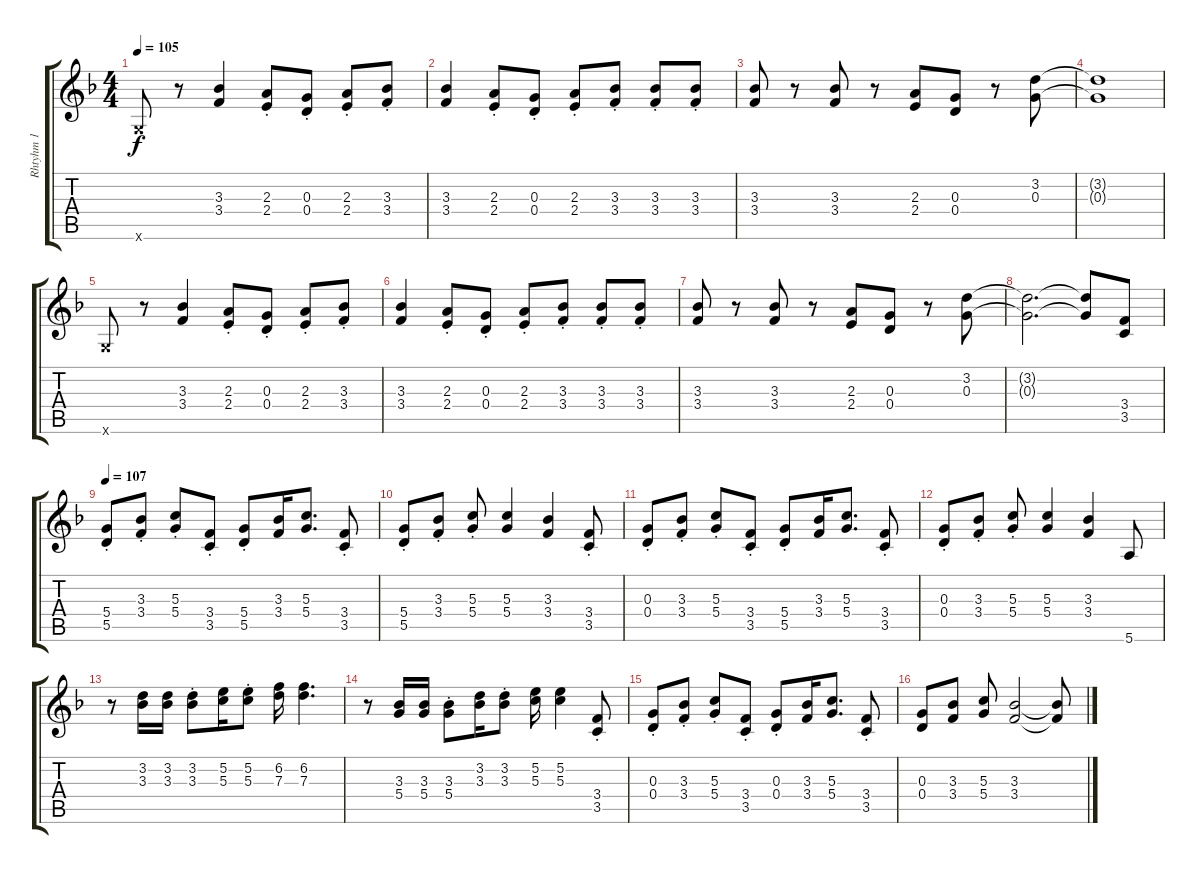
\track ("Rhtyhm 1" "Rhtyhm 1") {instrument distortionguitar}
\staff {score tabs}
\tuning (E4 B3 G3 D3 A2 E2) {hide}
\ts (4 4)
\tempo 105
\clef g2
\ks f
3.6{x}.8{dy f} r.8 (3.3 3.4).4 (2.3{st} 2.4{st}).8 (0.3{st} 0.4{st}).8 (2.3{st} 2.4{st}).8 (3.3{st} 3.4).8 |
(3.3 3.4).4 (2.3{st} 2.4{st}).8 (0.3{st} 0.4{st}).8 (2.3{st} 2.4{st}).8 (3.3{st} 3.4{st}).8 (3.3{st} 3.4{st}).8 (3.3{st} 3.4{st}).8 |
(3.3 3.4).8 r.8 (3.3 3.4).8 r.8 (2.3 2.4).8 (0.3 0.4).8 r.8 (3.2 0.3).8 |
(3.2{t} 0.3{t}).1 |
3.6{x}.8 r.8 (3.3 3.4).4 (2.3{st} 2.4{st}).8 (0.3{st} 0.4{st}).8 (2.3{st} 2.4{st}).8 (3.3{st} 3.4).8 |
(3.3 3.4).4 (2.3{st} 2.4{st}).8 (0.3{st} 0.4{st}).8 (2.3{st} 2.4{st}).8 (3.3{st} 3.4{st}).8 (3.3{st} 3.4{st}).8 (3.3{st} 3.4{st}).8 |
(3.3 3.4).8 r.8 (3.3 3.4).8 r.8 (2.3 2.4).8 (0.3 0.4).8 r.8 (3.2 0.3).8 |
(3.2{t} 0.3{t}).2{d} (3.2{t} 0.3{t}).8 (3.4 3.5).8 |
\tempo 107
(5.4{st} 5.5{st}).8 (3.3{st} 3.4{st}).8 (5.3{st} 5.4{st}).8 (3.4{st} 3.5{st}).8 (5.4{st} 5.5{st}).8 (3.3 3.4).16 (5.3 5.4).8{d} (3.4{st} 3.5{st}).8 |
(5.4{st} 5.5{st}).8 (3.3{st} 3.4{st}).8 (5.3{st} 5.4{st}).8 (5.3 5.4).4 (3.3 3.4).4 (3.4{st} 3.5{st}).8 |
(0.3{st} 0.4{st}).8 (3.3{st} 3.4{st}).8 (5.3{st} 5.4{st}).8 (3.4{st} 3.5{st}).8 (5.4{st} 5.5{st}).8 (3.3 3.4).16 (5.3 5.4).8{d} (3.4{st} 3.5{st}).8 |
(0.3{st} 0.4{st}).8 (3.3{st} 3.4{st}).8 (5.3{st} 5.4{st}).8 (5.3 5.4).4 (3.3 3.4).4 5.6.8 |
r.8 (3.2 3.3).16 (3.2 3.3).16 (3.2{st} 3.3{st}).8 (5.2 5.3).16 (5.2{st} 5.3{st}).8 (6.2 7.3).16 (6.2 7.3).4{d} |
r.8 (3.3 5.4).16 (3.3 5.4).16 (3.3{st} 5.4{st}).8 (3.2 3.3).16 (3.2{st} 3.3{st}).8 (5.2 5.3).16 (5.2 5.3).4 (3.4{st} 3.5{st}).8 |
(0.3{st} 0.4{st}).8 (3.3{st} 3.4{st}).8 (5.3{st} 5.4{st}).8 (3.4{st} 3.5{st}).8 (0.3{st} 0.4{st}).8 (3.3 3.4).16 (5.3 5.4).8{d} (3.4{st} 3.5{st}).8 |
(0.3 0.4).8 (3.3 3.4).8 (5.3 5.4).8 (3.3 3.4).2 (3.3{t} 3.4{t}).8
